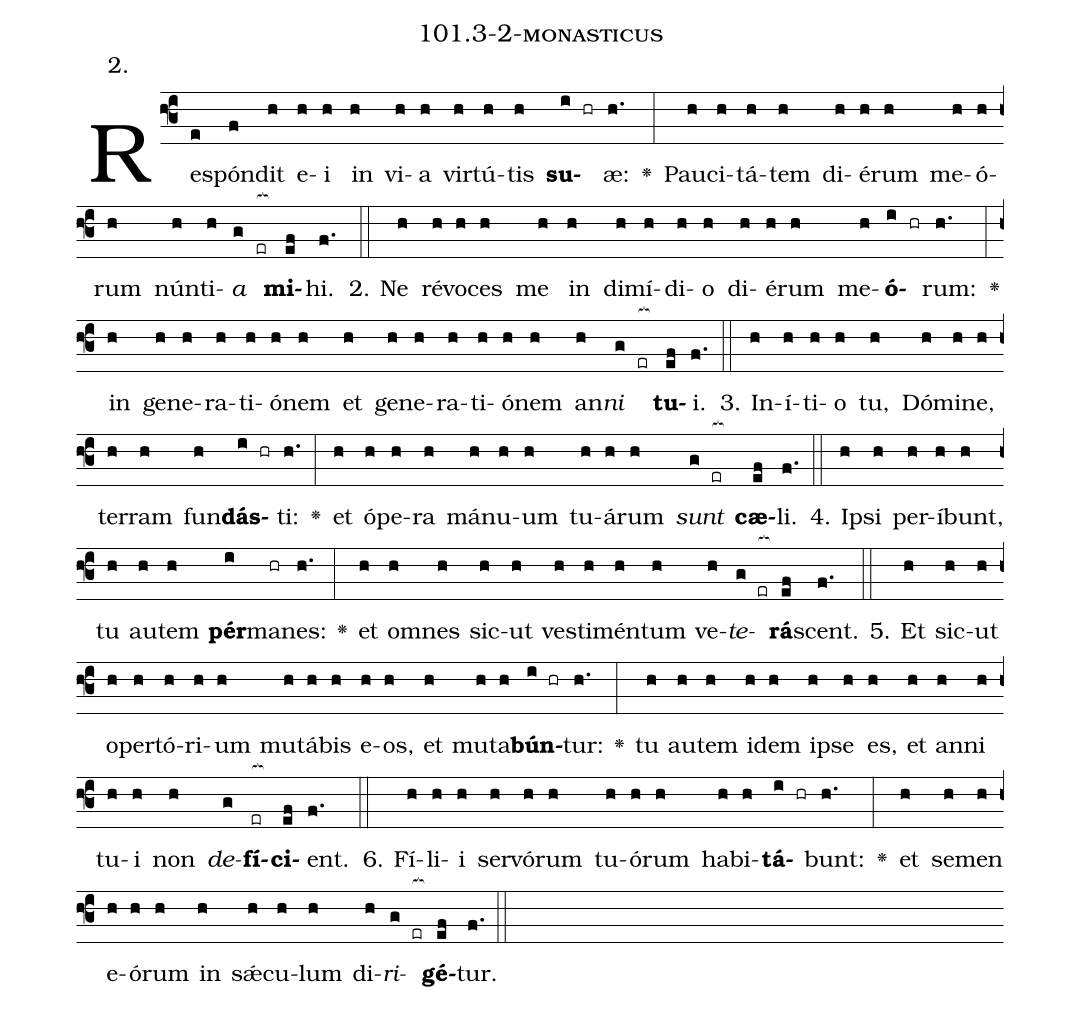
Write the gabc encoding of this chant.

name: 101.3-2-monasticus;
annotation: 2.;
%%
(f3)Re(e)spón(f)dit(h) e(h)i(h) in(h) vi(h)a(h) vir(h)tú(h)tis(h) <b>su</b>(i hr)æ:(h.) <v>\greheightstar</v>(:) Pau(h)ci(h)tá(h)tem(h) di(h)é(h)rum(h) me(h)ó(h)rum(h) nún(h)ti(h)<i>a</i>(g er[ocb:1{]) <b>mi</b>(ef[ocb:0}])hi.(f.) (::)
2. Ne(h) ré(h)vo(h)ces(h) me(h) in(h) di(h)mí(h)di(h)o(h) di(h)é(h)rum(h) me(h)<b>ó</b>(i hr)rum:(h.) <v>\greheightstar</v>(:) in(h) ge(h)ne(h)ra(h)ti(h)ó(h)nem(h) et(h) ge(h)ne(h)ra(h)ti(h)ó(h)nem(h) an(h)<i>ni</i>(g er[ocb:1{]) <b>tu</b>(ef[ocb:0}])i.(f.) (::)
3. In(h)í(h)ti(h)o(h) tu,(h) Dó(h)mi(h)ne,(h) ter(h)ram(h) fun(h)<b>dás</b>(i hr)ti:(h.) <v>\greheightstar</v>(:) et(h) ó(h)pe(h)ra(h) má(h)nu(h)um(h) tu(h)á(h)rum(h) <i>sunt</i>(g er[ocb:1{]) <b>cæ</b>(ef[ocb:0}])li.(f.) (::)
4. Ip(h)si(h) per(h)í(h)bunt,(h) tu(h) au(h)tem(h) <b>pér</b>(i)ma(hr)nes:(h.) <v>\greheightstar</v>(:) et(h) om(h)nes(h) sic(h)ut(h) ves(h)ti(h)mén(h)tum(h) ve(h)<i>te</i>(g er[ocb:1{])<b>rá</b>(ef[ocb:0}])scent.(f.) (::)
5. Et(h) sic(h)ut(h) o(h)per(h)tó(h)ri(h)um(h) mu(h)tá(h)bis(h) e(h)os,(h) et(h) mu(h)ta(h)<b>bún</b>(i hr)tur:(h.) <v>\greheightstar</v>(:) tu(h) au(h)tem(h) i(h)dem(h) ip(h)se(h) es,(h) et(h) an(h)ni(h) tu(h)i(h) non(h) <i>de</i>(g)<b>fí</b>(er[ocb:1{])<b>ci</b>(ef[ocb:0}])ent.(f.) (::)
6. Fí(h)li(h)i(h) ser(h)vó(h)rum(h) tu(h)ó(h)rum(h) ha(h)bi(h)<b>tá</b>(i hr)bunt:(h.) <v>\greheightstar</v>(:) et(h) se(h)men(h) e(h)ó(h)rum(h) in(h) sǽ(h)cu(h)lum(h) di(h)<i>ri</i>(g er[ocb:1{])<b>gé</b>(ef[ocb:0}])tur.(f.) (::)
